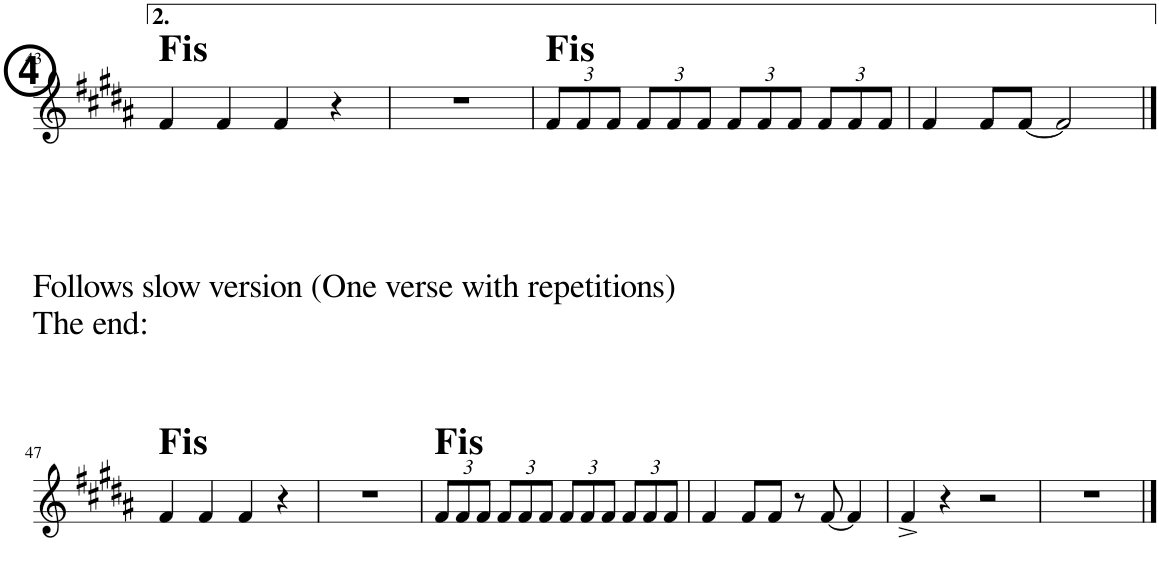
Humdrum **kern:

**kern	**harte
*part1	*part1
*staff1	*
*I"Piano	*
*I'Pno.	*
!!LO:PB:g=z
*clefG2	*
*k[f#c#g#d#a#]	*
*M4/4	*
=43	=43
!LO:TX:a:B:t=➃	!
4f#/	F#:maj
4f#/	.
4f#/	.
4r	.
=44	=44
1r	.
=45	=45
*Xbrackettup	*
12f#/L	F#:maj
12f#/	.
12f#/J	.
12f#/L	.
12f#/	.
12f#/J	.
12f#/L	.
12f#/	.
12f#/J	.
12f#/L	.
12f#/	.
12f#/J	.
=46	=46
4f#/	.
8f#/L	.
[8f#/J	.
2f#/]	.
!!LO:LB:g=z
==47	==47
!LO:TX:a:t=Follows slow version (One verse with repetitions)	!
!LO:TX:a:t=The end&colon;	!
4f#/	F#:maj
4f#/	.
4f#/	.
4r	.
=48	=48
1r	.
=49	=49
12f#/L	F#:maj
12f#/	.
12f#/J	.
12f#/L	.
12f#/	.
12f#/J	.
12f#/L	.
12f#/	.
12f#/J	.
12f#/L	.
12f#/	.
12f#/J	.
=50	=50
4f#/	.
8f#/L	.
8f#/J	.
8r	.
[8f#/	.
4f#/]	.
=51	=51
4f#^/	.
4r	.
2r	.
=52	=52
1r	.
==	==
*-	*-
